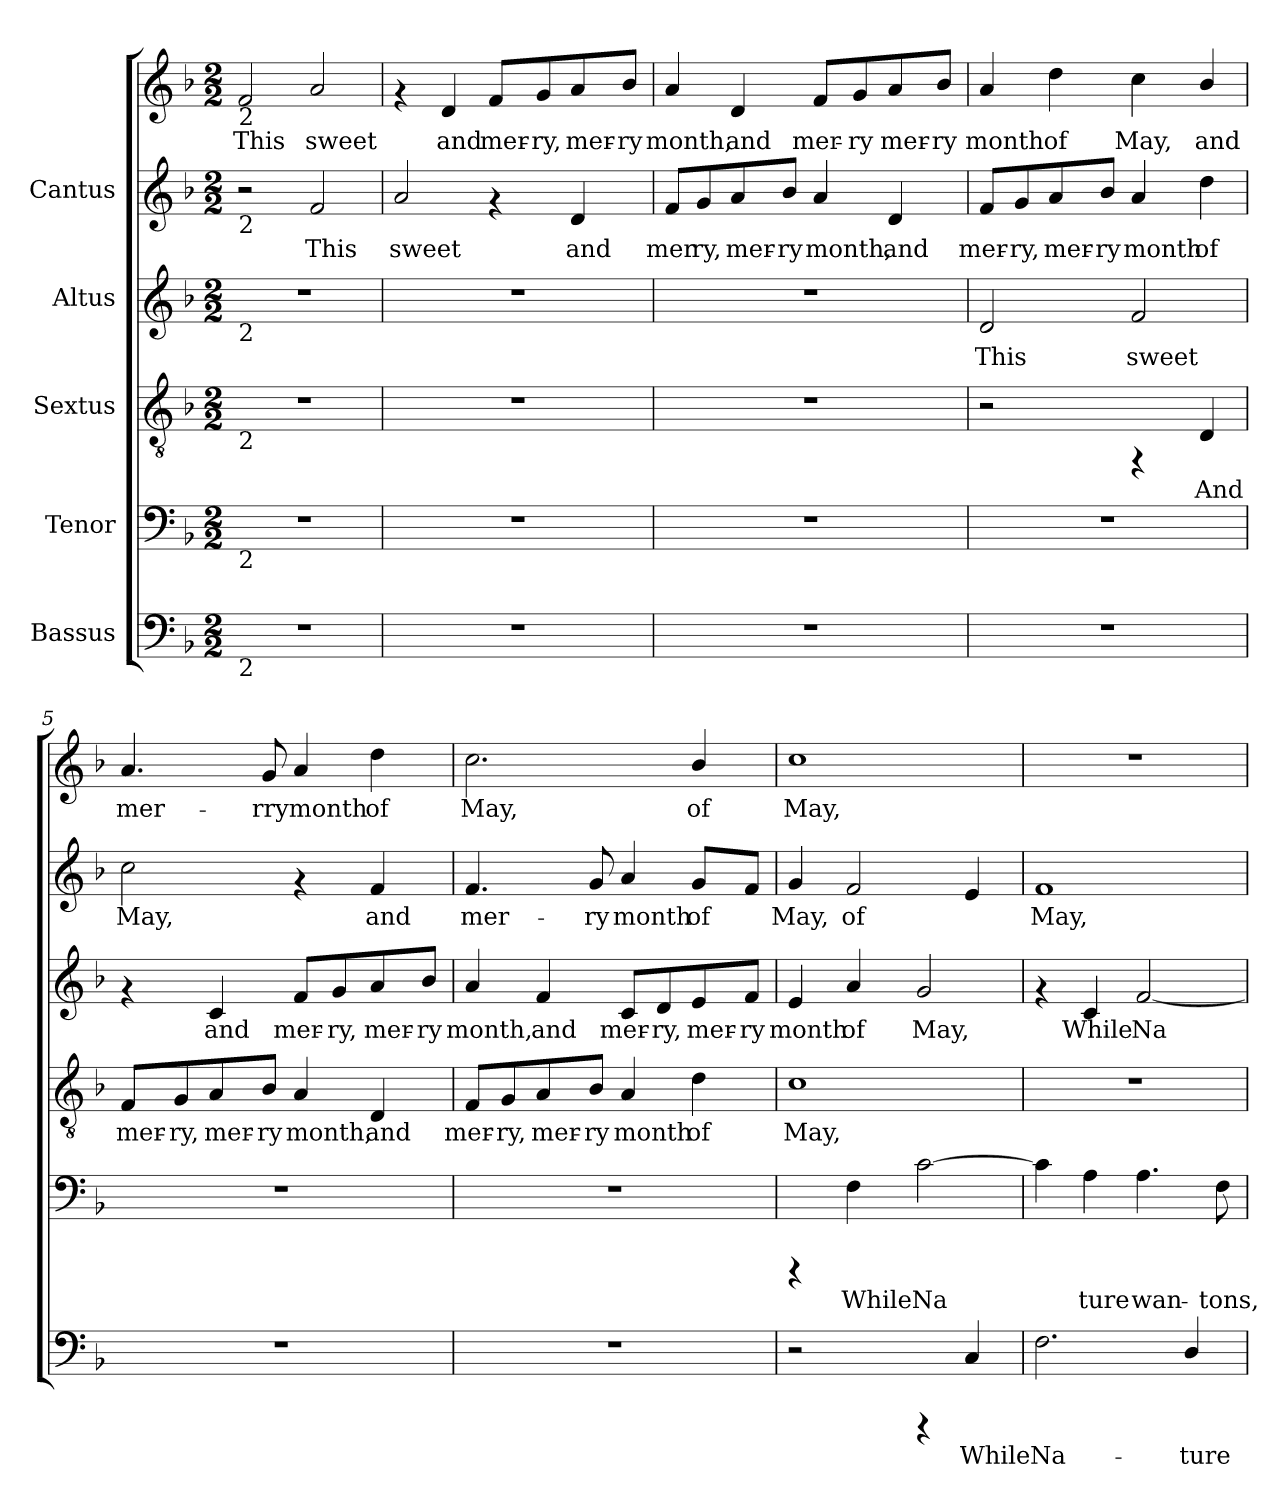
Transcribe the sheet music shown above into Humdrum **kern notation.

**kern	**text	**kern	**text	**kern	**text	**kern	**text	**kern	**text	**kern	**text
*part5	*part5	*part4	*part4	*part3	*part3	*part2	*part2	*part1	*part1	*part1	*part1
*staff6	*staff6	*staff5	*staff5	*staff4	*staff4	*staff3	*staff3	*staff2	*staff2	*staff1	*staff1
*I"Bassus	*	*I"Tenor	*	*I"Sextus	*	*I"Altus	*	*I"Cantus	*	*	*
!!LO:PB:g=z
*stria5	*	*stria5	*	*stria5	*	*stria5	*	*stria5	*	*stria5	*
*clefF4	*	*clefF4	*	*clefGv2	*	*clefG2	*	*clefG2	*	*clefG2	*
*k[b-]	*	*k[b-]	*	*k[b-]	*	*k[b-]	*	*k[b-]	*	*k[b-]	*
*F:	*	*F:	*	*F:	*	*F:	*	*F:	*	*F:	*
*M2/2	*	*M2/2	*	*M2/2	*	*M2/2	*	*M2/2	*	*M2/2	*
*MM156	*	*MM156	*	*MM156	*	*MM156	*	*MM156	*	*MM156	*
=1	=1	=1	=1	=1	=1	=1	=1	=1	=1	=1	=1
!	!	!	!	!	!	!	!	!	!	!LO:TX:b:t=2	!
!	!	!	!	!	!	!	!	!LO:TX:b:t=2	!	!	!
!	!	!	!	!	!	!LO:TX:b:t=2	!	!	!	!	!
!	!	!	!	!LO:TX:b:t=2	!	!	!	!	!	!	!
!	!	!LO:TX:b:t=2	!	!	!	!	!	!	!	!	!
!LO:TX:b:t=2	!	!	!	!	!	!	!	!	!	!	!
!	!	!	!	!	!	!	!	!	!	!	!LO:LY:b:cj
1r	.	1r	.	1r	.	1r	.	2r	.	2f/	This
!	!	!	!	!	!	!	!	!	!LO:LY:b:cj	!	!LO:LY:b:cj
.	.	.	.	.	.	.	.	2f/	This	2a/	sweet
=2	=2	=2	=2	=2	=2	=2	=2	=2	=2	=2	=2
!	!	!	!	!	!	!	!	!	!LO:LY:b:cj	!	!
1r	.	1r	.	1r	.	1r	.	2a/	sweet	4rf	.
!	!	!	!	!	!	!	!	!	!	!	!LO:LY:b:cj
.	.	.	.	.	.	.	.	.	.	4d/	and
!	!	!	!	!	!	!	!	!	!	!	!LO:LY:b:cj
.	.	.	.	.	.	.	.	4rf	.	8f/L	mer-
!	!	!	!	!	!	!	!	!	!	!	!LO:LY:b:cj
.	.	.	.	.	.	.	.	.	.	8g/	-ry,
!	!	!	!	!	!	!	!	!	!LO:LY:b:cj	!	!LO:LY:b:cj
.	.	.	.	.	.	.	.	4d/	and	8a/	mer-
!	!	!	!	!	!	!	!	!	!	!	!LO:LY:b:cj
.	.	.	.	.	.	.	.	.	.	8b-/J	-ry
=3	=3	=3	=3	=3	=3	=3	=3	=3	=3	=3	=3
!	!	!	!	!	!	!	!	!	!LO:LY:b:cj	!	!LO:LY:b:cj
1r	.	1r	.	1r	.	1r	.	8f/L	mer	4a/	month,
!	!	!	!	!	!	!	!	!	!LO:LY:b:cj	!	!
.	.	.	.	.	.	.	.	8g/	ry,	.	.
!	!	!	!	!	!	!	!	!	!LO:LY:b:cj	!	!LO:LY:b:cj
.	.	.	.	.	.	.	.	8a/	mer-	4d/	and
!	!	!	!	!	!	!	!	!	!LO:LY:b:cj	!	!
.	.	.	.	.	.	.	.	8b-/J	-ry	.	.
!	!	!	!	!	!	!	!	!	!LO:LY:b:cj	!	!LO:LY:b:cj
.	.	.	.	.	.	.	.	4a/	month,	8f/L	mer-
!	!	!	!	!	!	!	!	!	!	!	!LO:LY:b:cj
.	.	.	.	.	.	.	.	.	.	8g/	-ry
!	!	!	!	!	!	!	!	!	!LO:LY:b:cj	!	!LO:LY:b:cj
.	.	.	.	.	.	.	.	4d/	and	8a/	mer-
!	!	!	!	!	!	!	!	!	!	!	!LO:LY:b:cj
.	.	.	.	.	.	.	.	.	.	8b-/J	-ry
!!LO:LB:g=z
=4	=4	=4	=4	=4	=4	=4	=4	=4	=4	=4	=4
!	!	!	!	!	!	!	!LO:LY:b:cj	!	!LO:LY:b:cj	!	!LO:LY:b:cj
1r	.	1r	.	2r	.	2d/	This	8f/L	mer-	4a/	month
!	!	!	!	!	!	!	!	!	!LO:LY:b:cj	!	!
.	.	.	.	.	.	.	.	8g/	-ry,	.	.
!	!	!	!	!	!	!	!	!	!LO:LY:b:cj	!	!LO:LY:b:cj
.	.	.	.	.	.	.	.	8a/	mer-	4dd\	of
!	!	!	!	!	!	!	!	!	!LO:LY:b:cj	!	!
.	.	.	.	.	.	.	.	8b-/J	-ry	.	.
!	!	!	!	!	!	!	!LO:LY:b:cj	!	!LO:LY:b:cj	!	!LO:LY:b:cj
.	.	.	.	4rFF	.	2f/	sweet	4a/	month	4cc\	May,
!	!	!	!	!	!LO:LY:b:cj	!	!	!	!LO:LY:b:cj	!	!LO:LY:b:cj
.	.	.	.	4D/	And	.	.	4dd\	of	4b-/	and
=5	=5	=5	=5	=5	=5	=5	=5	=5	=5	=5	=5
!	!	!	!	!	!LO:LY:b:cj	!	!	!	!LO:LY:b:cj	!	!LO:LY:b:cj
1r	.	1r	.	8F/L	mer-	4rf	.	2cc\	May,	4.a/	mer-
!	!	!	!	!	!LO:LY:b:cj	!	!	!	!	!	!
.	.	.	.	8G/	-ry,	.	.	.	.	.	.
!	!	!	!	!	!LO:LY:b:cj	!	!LO:LY:b:cj	!	!	!	!
.	.	.	.	8A/	mer-	4c/	and	.	.	.	.
!	!	!	!	!	!LO:LY:b:cj	!	!	!	!	!	!LO:LY:b:cj
.	.	.	.	8B-/J	-ry	.	.	.	.	8g/	-rry
!	!	!	!	!	!LO:LY:b:cj	!	!LO:LY:b:cj	!	!	!	!LO:LY:b:cj
.	.	.	.	4A/	month,	8f/L	mer-	4rf	.	4a/	month
!	!	!	!	!	!	!	!LO:LY:b:cj	!	!	!	!
.	.	.	.	.	.	8g/	-ry,	.	.	.	.
!	!	!	!	!	!LO:LY:b:cj	!	!LO:LY:b:cj	!	!LO:LY:b:cj	!	!LO:LY:b:cj
.	.	.	.	4D/	and	8a/	mer-	4f/	and	4dd\	of
!	!	!	!	!	!	!	!LO:LY:b:cj	!	!	!	!
.	.	.	.	.	.	8b-/J	-ry	.	.	.	.
=6	=6	=6	=6	=6	=6	=6	=6	=6	=6	=6	=6
!	!	!	!	!	!LO:LY:b:cj	!	!LO:LY:b:cj	!	!LO:LY:b:cj	!	!LO:LY:b:cj
1r	.	1r	.	8F/L	mer-	4a/	month,	4.f/	mer-	2.cc\	May,
!	!	!	!	!	!LO:LY:b:cj	!	!	!	!	!	!
.	.	.	.	8G/	-ry,	.	.	.	.	.	.
!	!	!	!	!	!LO:LY:b:cj	!	!LO:LY:b:cj	!	!	!	!
.	.	.	.	8A/	mer-	4f/	and	.	.	.	.
!	!	!	!	!	!LO:LY:b:cj	!	!	!	!LO:LY:b:cj	!	!
.	.	.	.	8B-/J	-ry	.	.	8g/	-ry	.	.
!	!	!	!	!	!LO:LY:b:cj	!	!LO:LY:b:cj	!	!LO:LY:b:cj	!	!
.	.	.	.	4A/	month	8c/L	mer-	4a/	month	.	.
!	!	!	!	!	!	!	!LO:LY:b:cj	!	!	!	!
.	.	.	.	.	.	8d/	-ry,	.	.	.	.
!	!	!	!	!	!LO:LY:b:cj	!	!LO:LY:b:cj	!	!LO:LY:b:cj	!	!LO:LY:b:cj
.	.	.	.	4d\	of	8e/	mer-	8g/L	of	4b-/	of
!	!	!	!	!	!	!	!LO:LY:b:cj	!	!LO:LY:b:cj	!	!
.	.	.	.	.	.	8f/J	-ry	8f/J	.	.	.
!!LO:PB:g=z
=7	=7	=7	=7	=7	=7	=7	=7	=7	=7	=7	=7
!	!	!	!	!	!LO:LY:b:cj	!	!LO:LY:b:cj	!	!LO:LY:b:cj	!	!LO:LY:b:cj
2r	.	4rCCC	.	1c	May,	4e/	month	4g/	May,	1cc	May,
!	!	!	!LO:LY:b:cj	!	!	!	!LO:LY:b:cj	!	!LO:LY:b:cj	!	!
.	.	4F\	While	.	.	4a/	of	2f/	of	.	.
!	!	!	!LO:LY:b:cj	!	!	!	!LO:LY:b:cj	!	!	!	!
4rCCC	.	[>2c\	Na-	.	.	2g/	May,	.	.	.	.
!	!LO:LY:b:cj	!	!	!	!	!	!	!	!LO:LY:b:cj	!	!
4C/	While	.	.	.	.	.	.	4e/	.	.	.
=8	=8	=8	=8	=8	=8	=8	=8	=8	=8	=8	=8
!	!LO:LY:b:cj	!	!LO:LY:b:cj	!	!	!	!	!	!LO:LY:b:cj	!	!
2.F\	Na-	4c\]	-	1r	.	4rf	.	1f	May,	1r	.
!	!	!	!LO:LY:b:cj	!	!	!	!LO:LY:b:cj	!	!	!	!
.	.	4A\	ture	.	.	4c/	While	.	.	.	.
!	!	!	!LO:LY:b:cj	!	!	!	!LO:LY:b:cj	!	!	!	!
.	.	4.A\	wan-	.	.	[<2f/	Na-	.	.	.	.
!	!LO:LY:b:cj	!	!	!	!	!	!	!	!	!	!
4D/	-ture	.	.	.	.	.	.	.	.	.	.
!	!	!	!LO:LY:b:cj	!	!	!	!	!	!	!	!
.	.	8F\	-tons,	.	.	.	.	.	.	.	.
=	=	=	=	=	=	=	=	=	=	=	=
*-	*-	*-	*-	*-	*-	*-	*-	*-	*-	*-	*-
